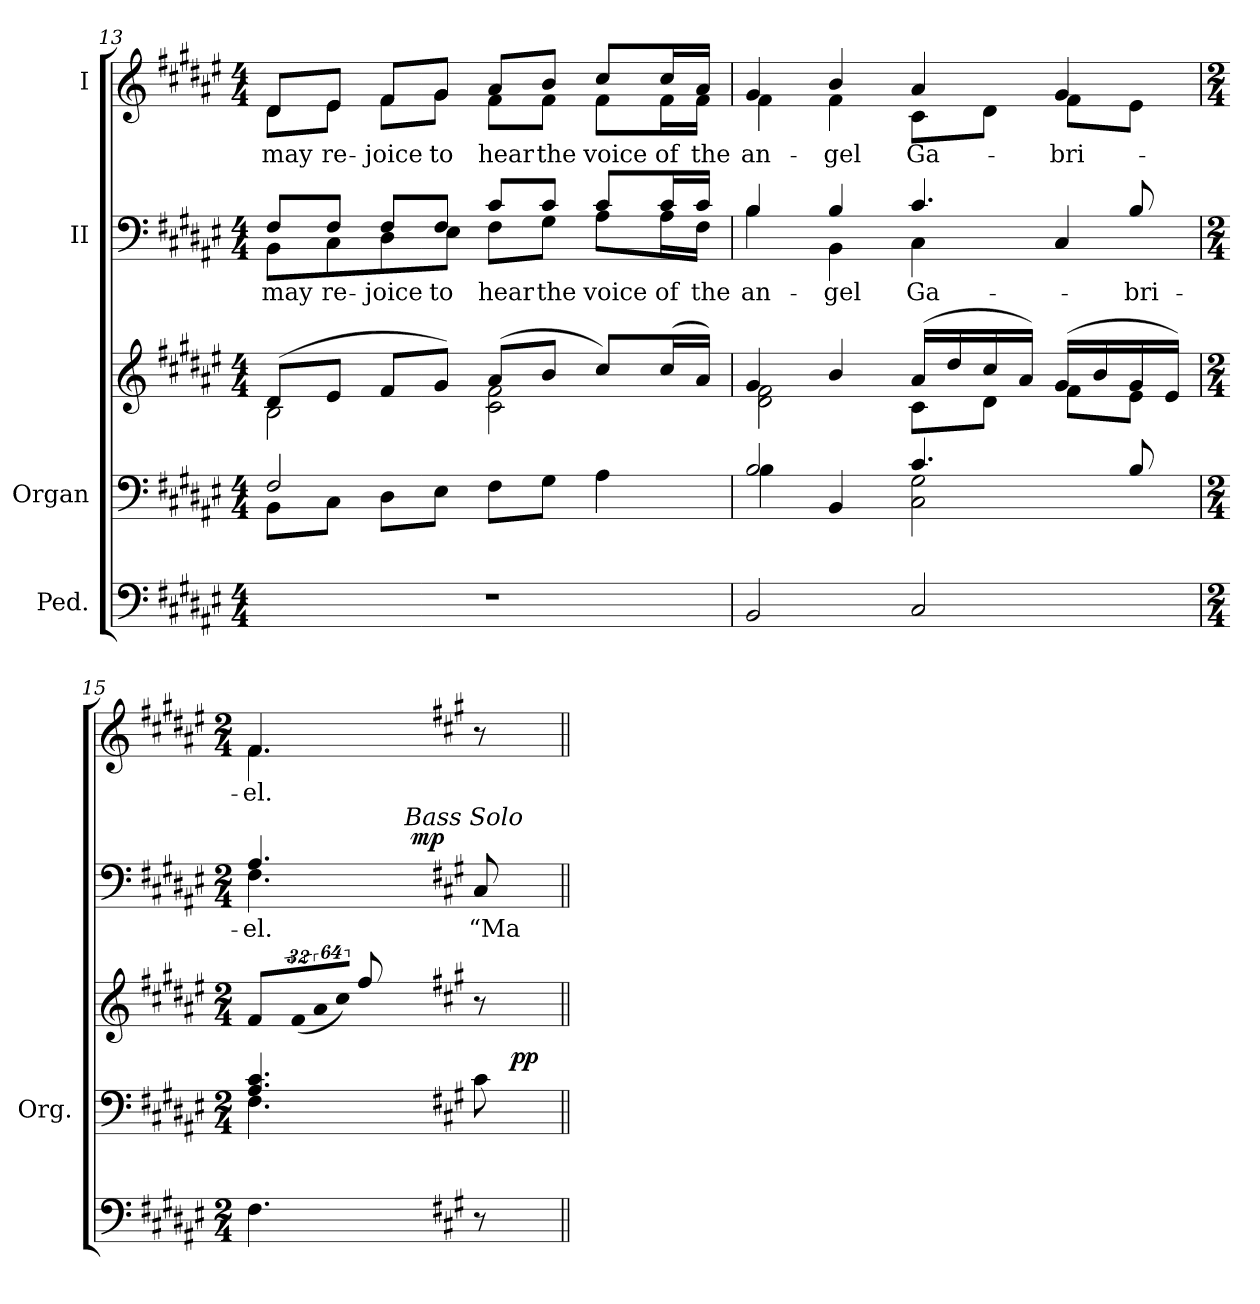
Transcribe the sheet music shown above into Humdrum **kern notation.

**kern	**kern	**kern	**dynam	**kern	**text	**dynam	**kern	**text
*part4	*part3	*part3	*part3	*part2	*part2	*part2	*part1	*part1
*staff5	*staff4	*staff3	*staff3/4	*staff2	*staff2	*staff2	*staff1	*staff1
*I"Ped.	*I"Organ	*	*	*I"II	*	*	*I"I	*
*	*I'Org.	*	*	*	*	*	*	*
*clefF4	*clefF4	*clefG2	*	*clefF4	*	*	*clefG2	*
*k[f#c#g#d#a#e#]	*k[f#c#g#d#a#e#]	*k[f#c#g#d#a#e#]	*	*k[f#c#g#d#a#e#]	*	*	*k[f#c#g#d#a#e#]	*
*F#:	*F#:	*F#:	*	*F#:	*	*	*F#:	*
*M4/4	*M4/4	*M4/4	*	*M4/4	*	*	*M4/4	*
=13	=13	=13	=13	=13	=13	=13	=13	=13
*	*^	*^	*	*	*	*	*	*
!	!	!	!	!	!	!	!LO:LY:b:color=#000000	!	!	!
*	*	*	*	*	*	*^	*	*	*	*
!	!	!	!	!	!	!	!	!	!	!	!LO:LY:b:color=#000000
*	*	*	*	*	*	*	*	*	*	*^	*
1r	2F#i/	8BBi\L	(8d#i/L	2Bi\	.	8F#i/L	8BBi\L	may	.	8d#i/L	8d#i\L	may
!	!	!	!	!	!	!	!	!LO:LY:b:color=#000000	!	!	!	!
!	!	!	!	!	!	!	!	!	!	!	!	!LO:LY:b:color=#000000
.	.	8C#i\J	8e#i/J	.	.	8F#i/J	8C#i\	re-	.	8e#i/J	8e#i\J	re-
!	!	!	!	!	!	!	!	!LO:LY:b:color=#000000	!	!	!	!
!	!	!	!	!	!	!	!	!	!	!	!	!LO:LY:b:color=#000000
.	.	8D#i\L	8f#i/L	.	.	8F#i/L	8D#i\	-joice	.	8f#i/L	8f#i\L	-joice
!	!	!	!	!	!	!	!	!LO:LY:b:color=#000000	!	!	!	!
!	!	!	!	!	!	!	!	!	!	!	!	!LO:LY:b:color=#000000
.	.	8E#i\J	8g#i/J)	.	.	8F#i/J	8E#i\J	to	.	8g#i/J	8g#i\J	to
!	!	!	!	!	!	!	!	!LO:LY:b:color=#000000	!	!	!	!
!	!	!	!	!	!	!	!	!	!	!	!	!LO:LY:b:color=#000000
.	2ryy	8F#i\L	(8a#i/L	2c#i\ 2f#i	.	8c#i/L	8F#i\L	hear	.	8a#i/L	8f#i\L	hear
!	!	!	!	!	!	!	!	!LO:LY:b:color=#000000	!	!	!	!
!	!	!	!	!	!	!	!	!	!	!	!	!LO:LY:b:color=#000000
.	.	8G#i\J	8bi/J	.	.	8c#i/J	8G#i\J	the	.	8bi/J	8f#i\J	the
!	!	!	!	!	!	!	!	!LO:LY:b:color=#000000	!	!	!	!
!	!	!	!	!	!	!	!	!	!	!	!	!LO:LY:b:color=#000000
.	.	4A#i\	8cc#i/L)	.	.	8c#i/L	8A#i\L	voice	.	8cc#i/L	8f#i\L	voice
!	!	!	!	!	!	!	!	!LO:LY:b:color=#000000	!	!	!	!
!	!	!	!	!	!	!	!	!	!	!	!	!LO:LY:b:color=#000000
.	.	.	(16cc#i/L	.	.	16c#i/L	16A#i\L	of	.	16cc#i/L	16f#i\L	of
!	!	!	!	!	!	!	!	!LO:LY:b:color=#000000	!	!	!	!
!	!	!	!	!	!	!	!	!	!	!	!	!LO:LY:b:color=#000000
.	.	.	16a#i/JJ)	.	.	16c#i/JJ	16F#i\JJ	the	.	16a#i/JJ	16f#i\JJ	the
!!LO:PB:g=z	!!
=14	=14	=14	=14	=14	=14	=14	=14	=14	=14	=14	=14	=14
!	!	!	!	!	!	!	!	!LO:LY:b:color=#000000	!	!	!	!
!	!	!	!	!	!	!	!	!	!	!	!	!LO:LY:b:color=#000000
2BBi/	2Bi/	4Bi\	4g#i/	2d#i\ 2f#i	.	4Bi/	4Bi\	an-	.	4g#i/	4f#i\	an-
!	!	!	!	!	!	!	!	!LO:LY:b:color=#000000	!	!	!	!
!	!	!	!	!	!	!	!	!	!	!	!	!LO:LY:b:color=#000000
.	.	4BBi/	4bi/	.	.	4Bi/	4BBi\	-gel	.	4bi/	4f#i\	-gel
!	!	!	!	!	!	!	!	!LO:LY:b:color=#000000	!	!	!	!
!	!	!	!	!	!	!	!	!	!	!	!	!LO:LY:b:color=#000000
2C#i/	4.c#i/	2C#i\ 2G#i	(16a#i/LL	8c#i\L	.	4.c#i/	4C#i\	Ga-	.	4a#i/	8c#i\L	Ga-
.	.	.	16dd#i/	.	.	.	.	.	.	.	.	.
.	.	.	16cc#i/	8d#i\J	.	.	.	.	.	.	8d#i\J	.
.	.	.	16a#i/JJ)	.	.	.	.	.	.	.	.	.
!	!	!	!	!	!	!	!	!	!	!	!	!LO:LY:b:color=#000000
.	.	.	(16g#i/LL	8f#i\L	.	.	4C#i/	.	.	4g#i/	8f#i\L	-bri-
.	.	.	16bi/	.	.	.	.	.	.	.	.	.
!	!	!	!	!	!	!	!	!LO:LY:b:color=#000000	!	!	!	!
.	8Bi/	.	16g#i/	8e#i\J	.	8Bi/	.	-bri-	.	.	8e#i\J	.
.	.	.	16e#i/JJ)	.	.	.	.	.	.	.	.	.
*	*	*	*	*	*	*v	*v	*	*	*	*	*
=15	=15	=15	=15	=15	=15	=15	=15	=15	=15	=15	=15
*M2/4	*M2/4	*	*M2/4	*	*	*M2/4	*	*	*M2/4	*	*
!	!	!	!	!	!	!	!LO:LY:b:color=#000000	!	!	!	!
*	*	*	*	*	*	*^	*	*	*	*	*
!	!	!	!	!	!	!	!	!	!	!	!	!LO:LY:b:color=#000000
*	*	*	*	*	*	*^	*^	*	*	*	*	*
4.F#i\	4.A#i/ 4.c#i	4.F#i\	8f#i/L	4ryy	.	4.A#i/	4.F#i\	4ryy	4ryy	-el.	.	4.f#i/	4.f#i\	-el.
!	!	!	!LO:N:vis=16	!	!	!	!	!	!	!	!	!	!	!
.	.	.	(512%21f#i/L	.	.	.	.	.	.	.	.	.	.	.
!	!	!	!LO:N:vis=16	!	!	!	!	!	!	!	!	!	!	!
.	.	.	1024%43a#i/	.	.	.	.	.	.	.	.	.	.	.
!	!	!	!LO:N:vis=16	!	!	!	!	!	!	!	!	!	!	!
.	.	.	1024%43cc#i/JJ)	.	.	.	.	.	.	.	.	.	.	.
.	.	.	8ff#i/	8ryy	.	.	.	16ryy	16ryy	.	.	.	.	.
.	.	.	.	.	.	.	.	64ryy	64ryy	.	.	.	.	.
.	.	.	.	.	.	.	.	128ryy	256ryy	.	.	.	.	.
!	!	!	!	!	!	!	!	!	!LO:TX:a:i:t=Bass Solo	!	!	!	!	!
.	.	.	.	.	.	.	.	.	8ryy	.	.	.	.	.
.	.	.	.	.	.	.	.	512ryy	.	.	.	.	.	.
.	.	.	.	.	.	.	.	8ryy	.	.	mp	.	.	.
*k[f#c#g#]	*k[f#c#g#]	*	*k[f#c#g#]	*	*	*k[f#c#g#]	*	*	*	*	*	*k[f#c#g#]	*	*
*A:	*A:	*	*A:	*	*	*A:	*	*	*	*	*	*A:	*	*
!	!	!	!	!	!	!	!	!	!	!LO:LY:b:color=#000000	!	!	!	!
8r	8c#i\	8ryy	8r	32ryy	.	8C#i/	8ryy	.	.	“Ma-	.	8r	8ryy	.
.	.	.	.	64...ryy	.	.	.	.	.	.	.	.	.	.
.	.	.	.	16ryy	pp	.	.	.	.	.	.	.	.	.
.	.	.	.	.	.	.	.	.	32ryy	.	.	.	.	.
.	.	.	.	.	.	.	.	32ryy	.	.	.	.	.	.
.	.	.	.	.	.	.	.	.	128.ryy	.	.	.	.	.
.	.	.	.	.	.	.	.	256.ryy	.	.	.	.	.	.
.	.	.	.	512ryy	.	.	.	.	.	.	.	.	.	.
*	*v	*v	*	*	*	*v	*v	*v	*v	*	*	*v	*v	*
*	*	*v	*v	*	*	*	*	*	*
=||	=||	=||	=||	=||	=||	=||	=||	=||
*-	*-	*-	*-	*-	*-	*-	*-	*-
